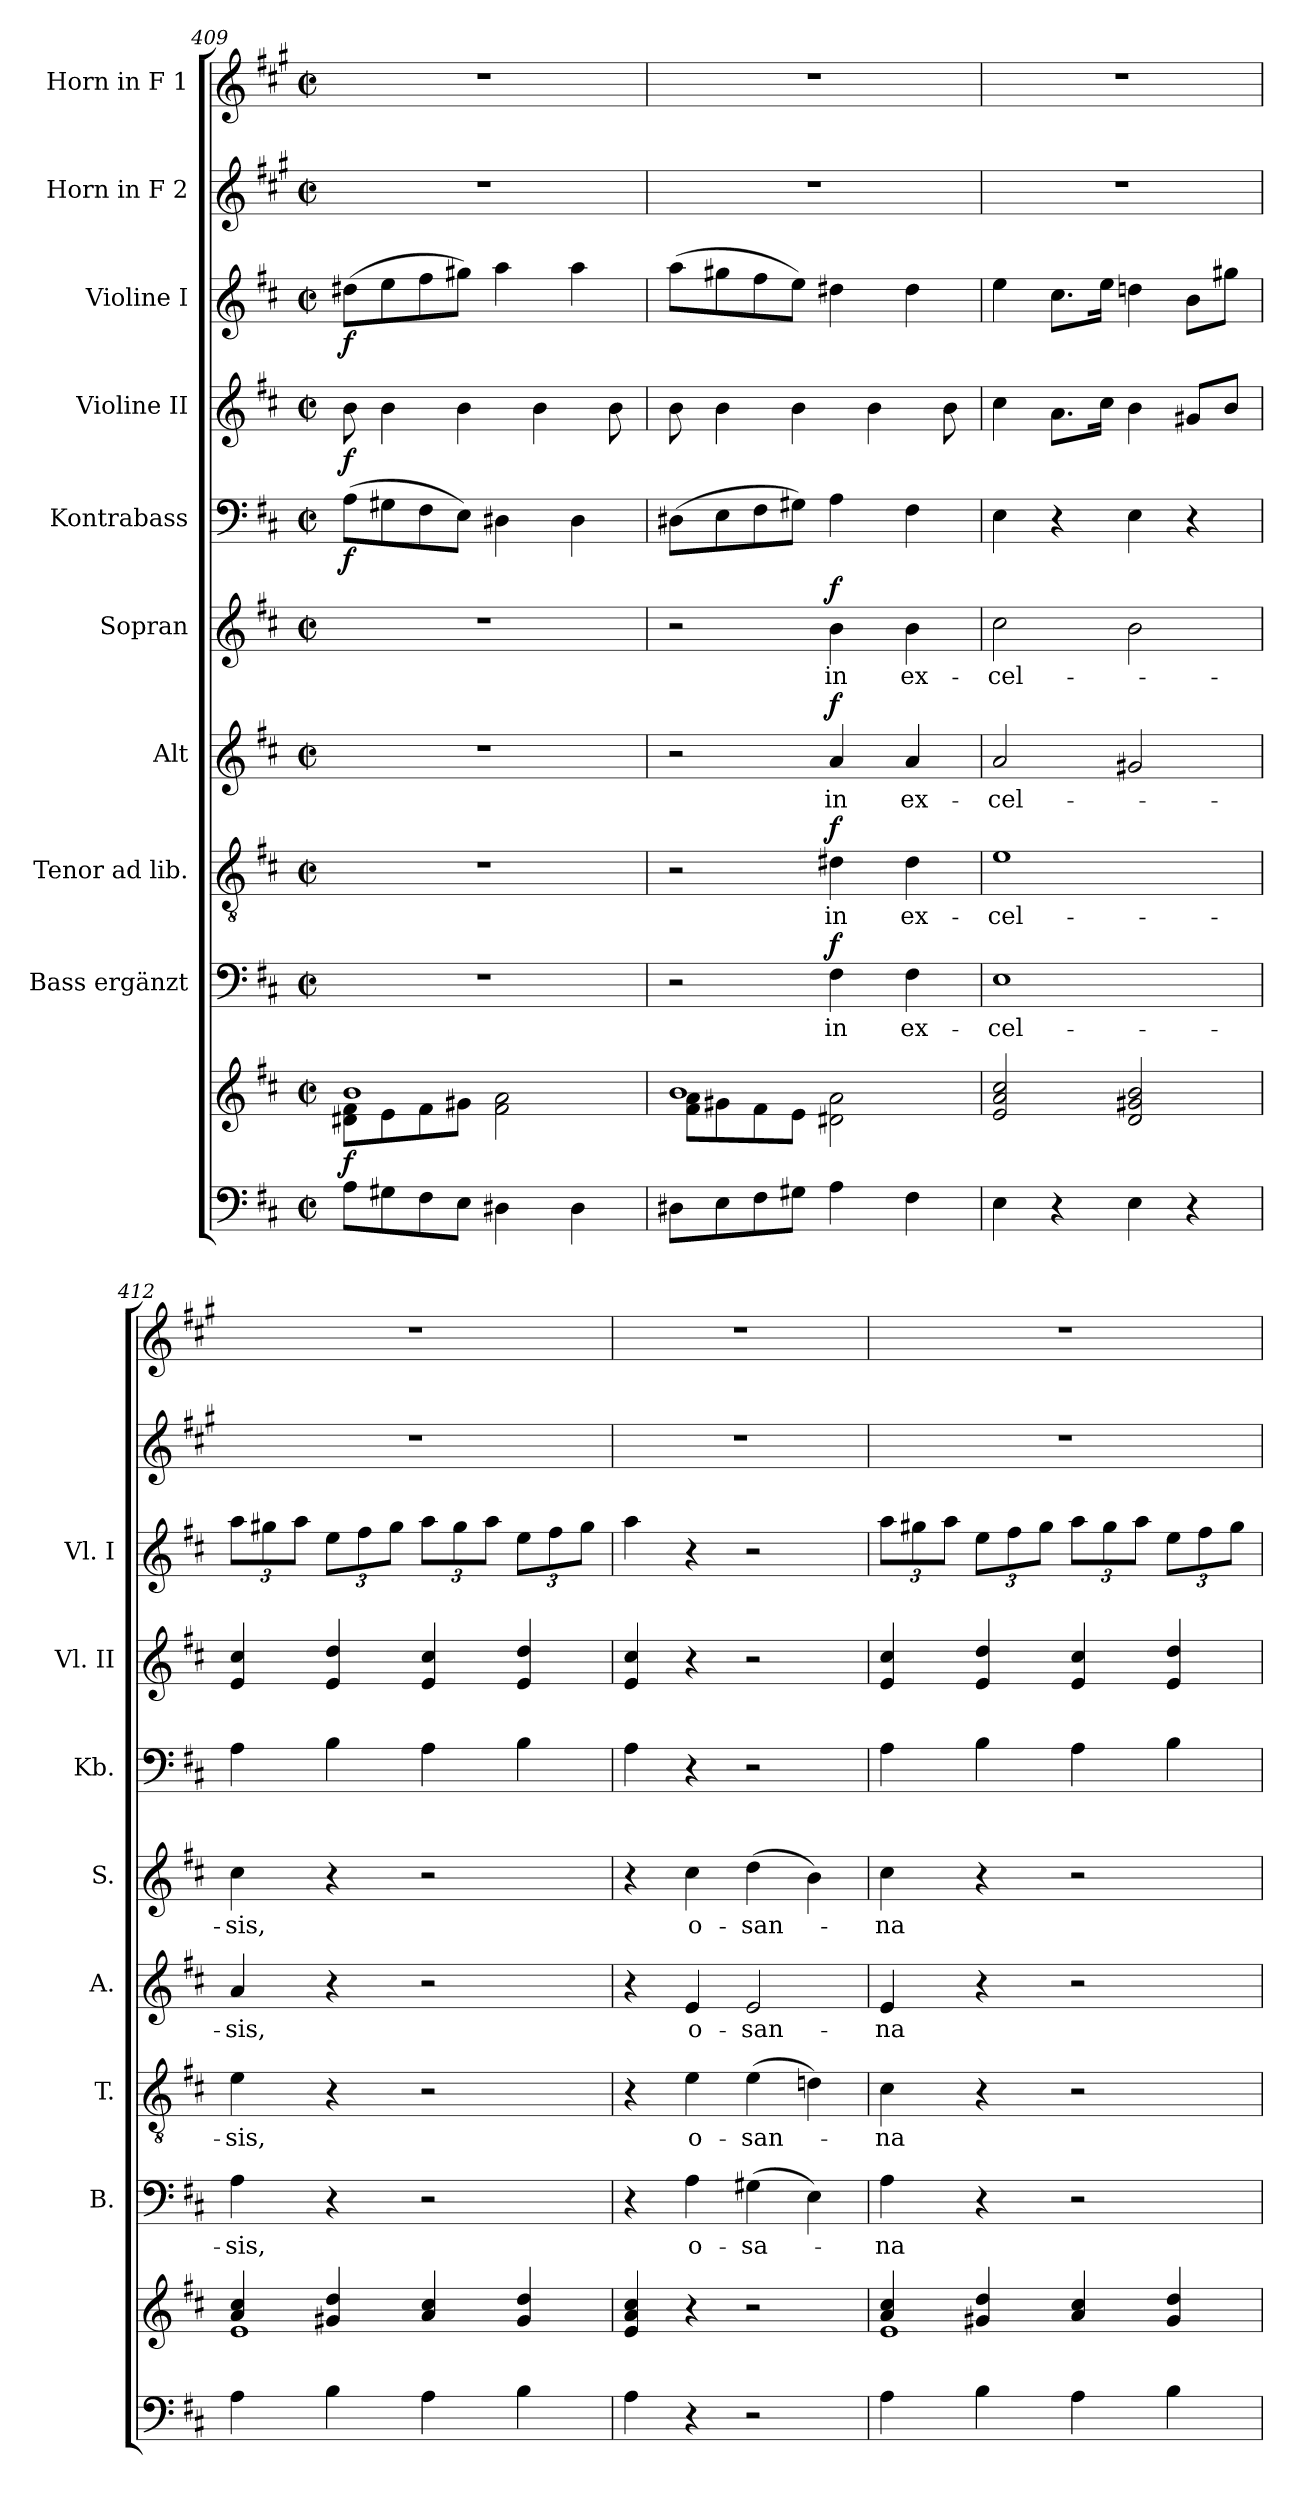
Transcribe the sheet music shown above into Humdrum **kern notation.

**kern	**kern	**dynam	**kern	**text	**dynam	**kern	**text	**dynam	**kern	**text	**dynam	**kern	**text	**dynam	**kern	**dynam	**kern	**dynam	**kern	**dynam	**kern	**kern
*part10	*part10	*part10	*part9	*part9	*part9	*part8	*part8	*part8	*part7	*part7	*part7	*part6	*part6	*part6	*part5	*part5	*part4	*part4	*part3	*part3	*part2	*part1
*staff11	*staff10	*staff10/11	*staff9	*staff9	*staff9	*staff8	*staff8	*staff8	*staff7	*staff7	*staff7	*staff6	*staff6	*staff6	*staff5	*staff5	*staff4	*staff4	*staff3	*staff3	*staff2	*staff1
*	*	*	*I"Bass ergänzt	*	*	*I"Tenor ad lib.	*	*	*I"Alt	*	*	*I"Sopran	*	*	*I"Kontrabass	*	*I"Violine II	*	*I"Violine I	*	*I"Horn in F 2	*I"Horn in F 1
*	*	*	*I'B.	*	*	*I'T.	*	*	*I'A.	*	*	*I'S.	*	*	*I'Kb.	*	*I'Vl. II	*	*I'Vl. I	*	*	*
*clefF4	*clefG2	*	*clefF4	*	*	*clefGv2	*	*	*clefG2	*	*	*clefG2	*	*	*clefF4	*	*clefG2	*	*clefG2	*	*clefG2	*clefG2
*	*	*	*	*	*	*	*	*	*	*	*	*	*	*	*ITrd7c12	*	*	*	*	*	*ITrd4c7	*ITrd4c7
*k[f#c#]	*k[f#c#]	*	*k[f#c#]	*	*	*k[f#c#]	*	*	*k[f#c#]	*	*	*k[f#c#]	*	*	*k[f#c#]	*	*k[f#c#]	*	*k[f#c#]	*	*k[f#c#]	*k[f#c#]
*D:	*D:	*	*D:	*	*	*D:	*	*	*D:	*	*	*D:	*	*	*D:	*	*D:	*	*D:	*	*D:	*D:
*M2/2	*M2/2	*	*M2/2	*	*	*M2/2	*	*	*M2/2	*	*	*M2/2	*	*	*M2/2	*	*M2/2	*	*M2/2	*	*M2/2	*M2/2
*met(c|)	*met(c|)	*	*met(c|)	*	*	*met(c|)	*	*	*met(c|)	*	*	*met(c|)	*	*	*met(c|)	*	*met(c|)	*	*met(c|)	*	*met(c|)	*met(c|)
=409	=409	=409	=409	=409	=409	=409	=409	=409	=409	=409	=409	=409	=409	=409	=409	=409	=409	=409	=409	=409	=409	=409
*	*^	*	*	*	*	*	*	*	*	*	*	*	*	*	*	*	*	*	*	*	*	*
!	!	!	!LO:DY:a=2	!	!	!	!	!	!	!	!	!	!	!	!	!	!LO:DY:b	!	!LO:DY:b	!	!LO:DY:b	!	!
8A\L	1b	8d#X\ 8f#\L	f	1r	.	.	1r	.	.	1r	.	.	1r	.	.	(>8AA\L	f	8b\	f	(>8dd#X\L	f	1r	1r
8G#X\	.	8e\	.	.	.	.	.	.	.	.	.	.	.	.	.	8GG#X\	.	4b\	.	8ee\	.	.	.
8F#\	.	8f#\	.	.	.	.	.	.	.	.	.	.	.	.	.	8FF#\	.	.	.	8ff#\	.	.	.
8E\J	.	8g#X\J	.	.	.	.	.	.	.	.	.	.	.	.	.	8EE\J)	.	4b\	.	8gg#X\J)	.	.	.
4D#X\	.	2f#\ 2a\	.	.	.	.	.	.	.	.	.	.	.	.	.	4DD#X\	.	.	.	4aa\	.	.	.
.	.	.	.	.	.	.	.	.	.	.	.	.	.	.	.	.	.	4b\	.	.	.	.	.
4D#\	.	.	.	.	.	.	.	.	.	.	.	.	.	.	.	4DD#\	.	.	.	4aa\	.	.	.
.	.	.	.	.	.	.	.	.	.	.	.	.	.	.	.	.	.	8b\	.	.	.	.	.
=410	=410	=410	=410	=410	=410	=410	=410	=410	=410	=410	=410	=410	=410	=410	=410	=410	=410	=410	=410	=410	=410	=410	=410
8D#X\L	1b	8f#\ 8a\L	.	2r	.	.	2r	.	.	2r	.	.	2r	.	.	(>8DD#X\L	.	8b\	.	(>8aa\L	.	1r	1r
8E\	.	8g#X\	.	.	.	.	.	.	.	.	.	.	.	.	.	8EE\	.	4b\	.	8gg#X\	.	.	.
8F#\	.	8f#\	.	.	.	.	.	.	.	.	.	.	.	.	.	8FF#\	.	.	.	8ff#\	.	.	.
8G#X\J	.	8e\J	.	.	.	.	.	.	.	.	.	.	.	.	.	8GG#X\J)	.	4b\	.	8ee\J)	.	.	.
!	!	!	!	!	!LO:LY:b	!LO:DY:a	!	!LO:LY:b	!LO:DY:a	!	!LO:LY:b	!LO:DY:a	!	!LO:LY:b	!LO:DY:a	!	!	!	!	!	!	!	!
4A\	.	2d#X\ 2a\	.	4F#\	in	f	4d#X\	in	f	4a/	in	f	4b\	in	f	4AA\	.	.	.	4dd#X\	.	.	.
.	.	.	.	.	.	.	.	.	.	.	.	.	.	.	.	.	.	4b\	.	.	.	.	.
!	!	!	!	!	!LO:LY:b	!	!	!LO:LY:b	!	!	!LO:LY:b	!	!	!LO:LY:b	!	!	!	!	!	!	!	!	!
4F#\	.	.	.	4F#\	ex-	.	4d#\	ex-	.	4a/	ex-	.	4b\	ex-	.	4FF#\	.	.	.	4dd#\	.	.	.
.	.	.	.	.	.	.	.	.	.	.	.	.	.	.	.	.	.	8b\	.	.	.	.	.
*	*v	*v	*	*	*	*	*	*	*	*	*	*	*	*	*	*	*	*	*	*	*	*	*
!!LO:PB:g=z
=411	=411	=411	=411	=411	=411	=411	=411	=411	=411	=411	=411	=411	=411	=411	=411	=411	=411	=411	=411	=411	=411	=411
!	!	!	!	!LO:LY:b	!	!	!LO:LY:b	!	!	!LO:LY:b	!	!	!LO:LY:b	!	!	!	!	!	!	!	!	!
4E\	2e/ 2a/ 2cc#/	.	1E	-cel-	.	1e	-cel-	.	2a/	-cel-	.	2cc#\	-cel-	.	4EE\	.	4cc#\	.	4ee\	.	1r	1r
4r	.	.	.	.	.	.	.	.	.	.	.	.	.	.	4r	.	8.a\L	.	8.cc#\L	.	.	.
.	.	.	.	.	.	.	.	.	.	.	.	.	.	.	.	.	16cc#\Jk	.	16ee\Jk	.	.	.
4E\	2d/ 2g#X/ 2b/	.	.	.	.	.	.	.	2g#X/	.	.	2b\	.	.	4EE\	.	4b\	.	4ddn\	.	.	.
4r	.	.	.	.	.	.	.	.	.	.	.	.	.	.	4r	.	8g#X/L	.	8b\L	.	.	.
.	.	.	.	.	.	.	.	.	.	.	.	.	.	.	.	.	8b/J	.	8gg#X\J	.	.	.
=412	=412	=412	=412	=412	=412	=412	=412	=412	=412	=412	=412	=412	=412	=412	=412	=412	=412	=412	=412	=412	=412	=412
*	*^	*	*	*	*	*	*	*	*	*	*	*	*	*	*	*	*	*	*	*	*	*
!	!	!	!	!	!LO:LY:b	!	!	!LO:LY:b	!	!	!LO:LY:b	!	!	!LO:LY:b	!	!	!	!	!	!	!	!	!
4A\	4a/ 4cc#/	1e	.	4A\	-sis,	.	4e\	-sis,	.	4a/	-sis,	.	4cc#\	-sis,	.	4AA\	.	4e/ 4cc#/	.	12aa\L	.	1r	1r
.	.	.	.	.	.	.	.	.	.	.	.	.	.	.	.	.	.	.	.	12gg#X\	.	.	.
.	.	.	.	.	.	.	.	.	.	.	.	.	.	.	.	.	.	.	.	12aa\J	.	.	.
4B\	4g#X/ 4dd/	.	.	4r	.	.	4r	.	.	4r	.	.	4r	.	.	4BB\	.	4e/ 4dd/	.	12ee\L	.	.	.
.	.	.	.	.	.	.	.	.	.	.	.	.	.	.	.	.	.	.	.	12ff#\	.	.	.
.	.	.	.	.	.	.	.	.	.	.	.	.	.	.	.	.	.	.	.	12gg#\J	.	.	.
4A\	4a/ 4cc#/	.	.	2r	.	.	2r	.	.	2r	.	.	2r	.	.	4AA\	.	4e/ 4cc#/	.	12aa\L	.	.	.
.	.	.	.	.	.	.	.	.	.	.	.	.	.	.	.	.	.	.	.	12gg#\	.	.	.
.	.	.	.	.	.	.	.	.	.	.	.	.	.	.	.	.	.	.	.	12aa\J	.	.	.
4B\	4g#/ 4dd/	.	.	.	.	.	.	.	.	.	.	.	.	.	.	4BB\	.	4e/ 4dd/	.	12ee\L	.	.	.
.	.	.	.	.	.	.	.	.	.	.	.	.	.	.	.	.	.	.	.	12ff#\	.	.	.
.	.	.	.	.	.	.	.	.	.	.	.	.	.	.	.	.	.	.	.	12gg#\J	.	.	.
*	*v	*v	*	*	*	*	*	*	*	*	*	*	*	*	*	*	*	*	*	*	*	*	*
=413	=413	=413	=413	=413	=413	=413	=413	=413	=413	=413	=413	=413	=413	=413	=413	=413	=413	=413	=413	=413	=413	=413
4A\	4e/ 4a/ 4cc#/	.	4r	.	.	4r	.	.	4r	.	.	4r	.	.	4AA\	.	4e/ 4cc#/	.	4aa\	.	1r	1r
!	!	!	!	!LO:LY:b	!	!	!LO:LY:b	!	!	!LO:LY:b	!	!	!LO:LY:b	!	!	!	!	!	!	!	!	!
4r	4r	.	4A\	o-	.	4e\	o-	.	4e/	o-	.	4cc#\	o-	.	4r	.	4r	.	4r	.	.	.
!	!	!	!	!LO:LY:b	!	!	!LO:LY:b	!	!	!LO:LY:b	!	!	!LO:LY:b	!	!	!	!	!	!	!	!	!
2r	2r	.	(>4G#X\	-sa-	.	(>4e\	-san-	.	2e/	-san-	.	(>4dd\	-san-	.	2r	.	2r	.	2r	.	.	.
.	.	.	4E\)	.	.	4dn\)	.	.	.	.	.	4b\)	.	.	.	.	.	.	.	.	.	.
=414	=414	=414	=414	=414	=414	=414	=414	=414	=414	=414	=414	=414	=414	=414	=414	=414	=414	=414	=414	=414	=414	=414
*	*^	*	*	*	*	*	*	*	*	*	*	*	*	*	*	*	*	*	*	*	*	*
!	!	!	!	!	!LO:LY:b	!	!	!LO:LY:b	!	!	!LO:LY:b	!	!	!LO:LY:b	!	!	!	!	!	!	!	!	!
4A\	4a/ 4cc#/	1e	.	4A\	-na	.	4c#\	-na	.	4e/	-na	.	4cc#\	-na	.	4AA\	.	4e/ 4cc#/	.	12aa\L	.	1r	1r
.	.	.	.	.	.	.	.	.	.	.	.	.	.	.	.	.	.	.	.	12gg#X\	.	.	.
.	.	.	.	.	.	.	.	.	.	.	.	.	.	.	.	.	.	.	.	12aa\J	.	.	.
4B\	4g#X/ 4dd/	.	.	4r	.	.	4r	.	.	4r	.	.	4r	.	.	4BB\	.	4e/ 4dd/	.	12ee\L	.	.	.
.	.	.	.	.	.	.	.	.	.	.	.	.	.	.	.	.	.	.	.	12ff#\	.	.	.
.	.	.	.	.	.	.	.	.	.	.	.	.	.	.	.	.	.	.	.	12gg#\J	.	.	.
4A\	4a/ 4cc#/	.	.	2r	.	.	2r	.	.	2r	.	.	2r	.	.	4AA\	.	4e/ 4cc#/	.	12aa\L	.	.	.
.	.	.	.	.	.	.	.	.	.	.	.	.	.	.	.	.	.	.	.	12gg#\	.	.	.
.	.	.	.	.	.	.	.	.	.	.	.	.	.	.	.	.	.	.	.	12aa\J	.	.	.
4B\	4g#/ 4dd/	.	.	.	.	.	.	.	.	.	.	.	.	.	.	4BB\	.	4e/ 4dd/	.	12ee\L	.	.	.
.	.	.	.	.	.	.	.	.	.	.	.	.	.	.	.	.	.	.	.	12ff#\	.	.	.
.	.	.	.	.	.	.	.	.	.	.	.	.	.	.	.	.	.	.	.	12gg#\J	.	.	.
*	*v	*v	*	*	*	*	*	*	*	*	*	*	*	*	*	*	*	*	*	*	*	*	*
=	=	=	=	=	=	=	=	=	=	=	=	=	=	=	=	=	=	=	=	=	=	=
*-	*-	*-	*-	*-	*-	*-	*-	*-	*-	*-	*-	*-	*-	*-	*-	*-	*-	*-	*-	*-	*-	*-
